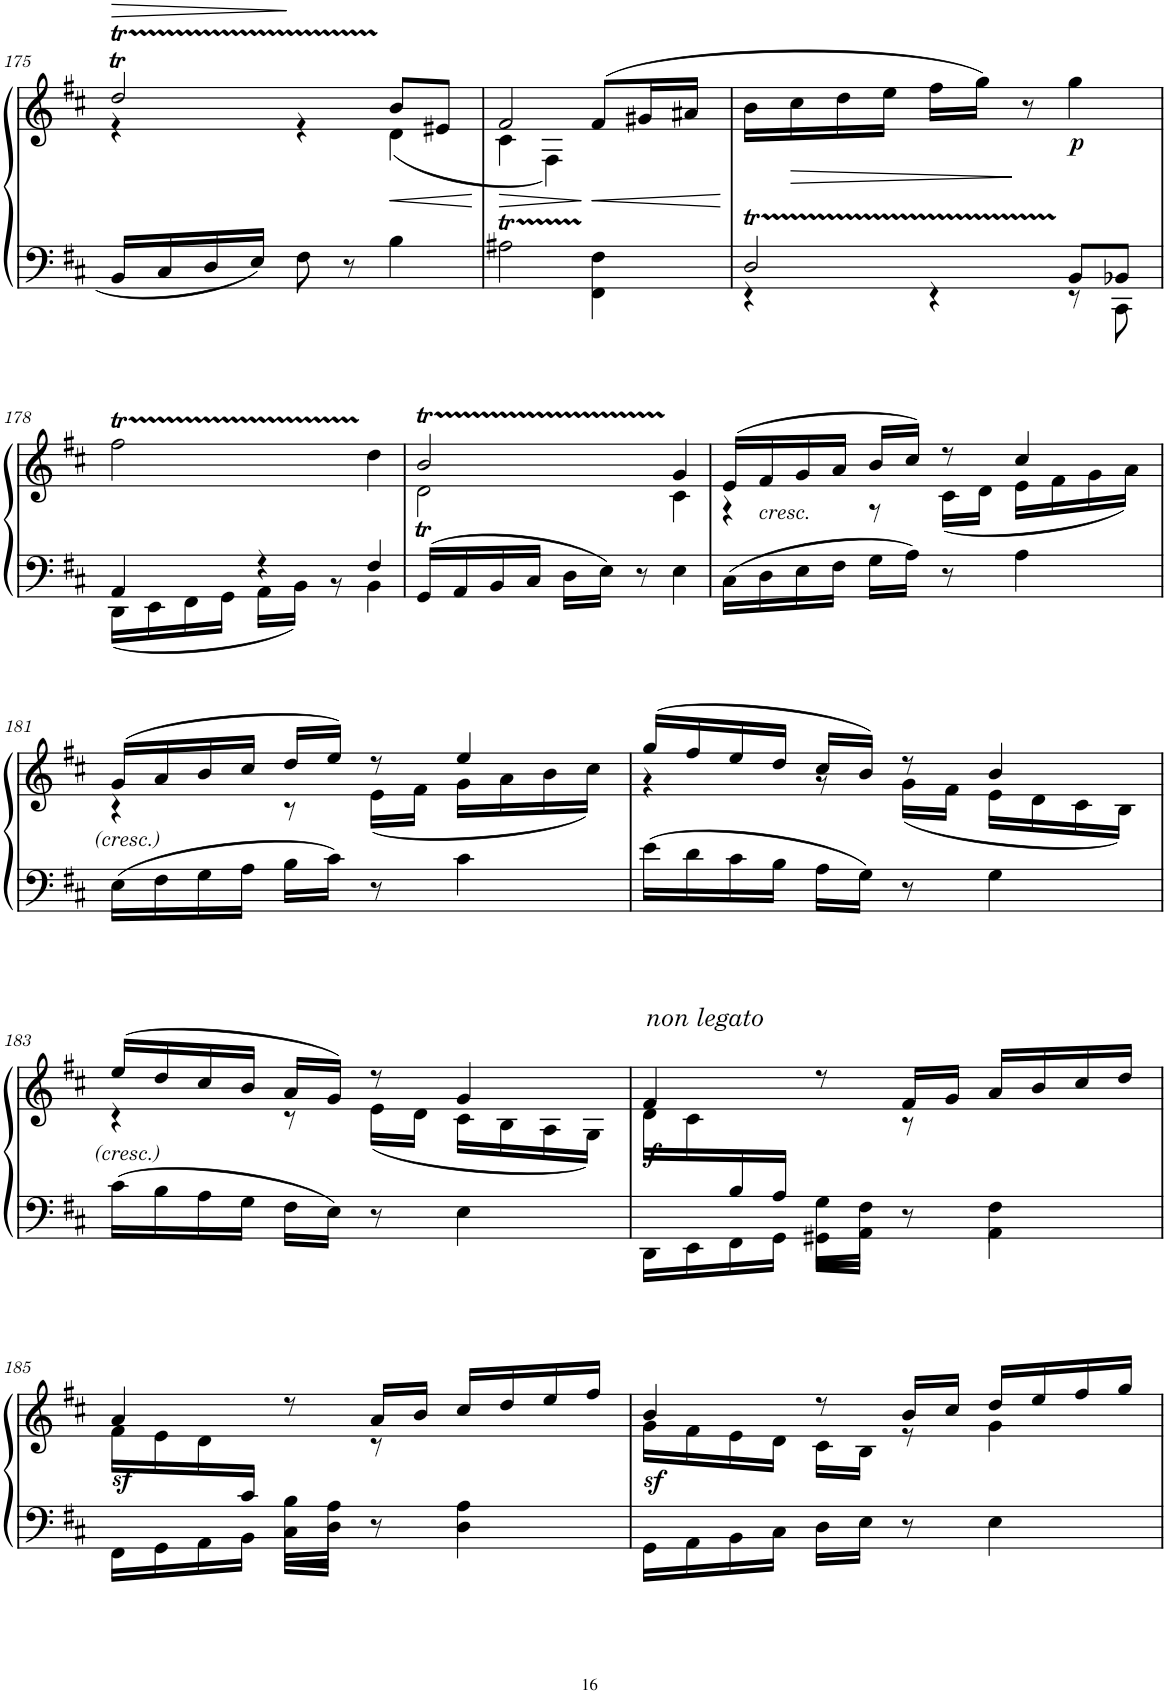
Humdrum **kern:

**kern	**kern	**dynam
*part1	*part1	*part1
*staff2	*staff1	*staff1/2
*I"Piano	*	*
*I'Pno.	*	*
!!LO:PB:g=z
*clefF4	*clefG2	*
*k[f#c#]	*k[f#c#]	*
*M3/4	*M3/4	*
=175	=175	=175
!	!	!LO:HP:b
*	*^	*
16BB/LL	2ddTT/	4r	>
16C#/	.	.	.
16D/	.	.	.
16E/JJ	.	.	.
8F#\	.	4r	]
8r	.	.	.
!	!	!	!LO:HP:b
4B\	8b/L	(4d\	<
.	8e#X/J	.	.
*	*v	*v	*
.	.	[
=176	=176	=176
*^	*	*
!	!	!	!LO:HP:b
*	*	*^	*
2ryy	2A#Xt\	2f#/	4c#\	>
.	.	.	4F#\)	.
!	!	!	!	!LO:HP:n=1:b
4F#\	4FF#\	(8f#/L	4ryy	] <
.	.	16g#X/L	.	.
.	.	16a#X/JJ	.	.
*v	*v	*	*	*
*	*v	*v	*
.	.	[
=177	=177	=177
*^	*	*
2DT/	4r	16b\LL	.
!	!	!	!LO:HP:b
.	.	16cc#\	>
.	.	16dd\	.
.	.	16ee\JJ	.
.	4r	16ff#\LL	.
.	.	16gg\JJ)	.
.	.	8r	]
!	!	!	!LO:DY:b
8BB/L	8r	4gg\	p
8BB-X/J	8CC#\	.	.
!!LO:LB:g=z
=178	=178	=178	=178
4AA/	16DD\LL	2ff#t\	.
.	16EE\	.	.
.	16FF#\	.	.
.	16GG\JJ	.	.
4r	16AA\LL	.	.
.	16BB\JJ	.	.
.	8r	.	.
4F#/	4BB\	4dd\	.
*v	*v	*	*
=179	=179	=179
*	*^	*
16GG/LL	2bT/	2dT\	.
16AA/	.	.	.
16BB/	.	.	.
16C#/JJ	.	.	.
16D\LL	.	.	.
16E\JJ	.	.	.
8r	.	.	.
4E\	4g/	4c#\	.
=180	=180	=180	=180
16C#\LL	(16e/LL	4r	.
!	!LO:TX:b:i:t=cresc.	!	!
16D\	16f#/	.	.
16E\	16g/	.	.
16F#\JJ	16a/JJ	.	.
16G\LL	16b/LL	8r	.
16A\JJ	16cc#/JJ)	.	.
8r	8r	(16c#\LL	.
.	.	16d\JJ	.
4A\	4cc#/	16e\LL	.
.	.	16f#\	.
.	.	16g\	.
.	.	16a\JJ)	.
!!LO:LB:g=z	!!
=181	=181	=181	=181
16E\LL	(16g/LL	4r	.
16F#\	16a/	.	.
16G\	16b/	.	.
16A\JJ	16cc#/JJ	.	.
16B\LL	16dd/LL	8r	.
16c#\JJ	16ee/JJ)	.	.
8r	8r	(16e\LL	.
.	.	16f#\JJ	.
4c#\	4ee/	16g\LL	.
.	.	16a\	.
.	.	16b\	.
.	.	16cc#\JJ)	.
=182	=182	=182	=182
16e\LL	(16gg/LL	4r	.
16d\	16ff#/	.	.
16c#\	16ee/	.	.
16B\JJ	16dd/JJ	.	.
16A\LL	16cc#/LL	8r	.
16G\JJ	16b/JJ)	.	.
8r	8r	(16g\LL	.
.	.	16f#\JJ	.
4G\	4b/	16e\LL	.
.	.	16d\	.
.	.	16c#\	.
.	.	16B\JJ)	.
!!LO:LB:g=z	!!
=183	=183	=183	=183
16c#\LL	(16ee/LL	4r	.
16B\	16dd/	.	.
16A\	16cc#/	.	.
16G\JJ	16b/JJ	.	.
16F#\LL	16a/LL	8r	.
16E\JJ	16g/JJ)	.	.
8r	8r	(16e\LL	.
.	.	16d\JJ	.
4E\	4g/	16c#\LL	.
.	.	16B\	.
.	.	16A\	.
.	.	16G\JJ)	.
=184	=184	=184	=184
*^	*	*	*
!	!	!LO:TX:a:i:t=non legato	!	!
!	!	!	!	!LO:DY:b
8ryy	16DD\LL	4f#/	16d\LL	f
.	16EE\	.	16c#\	.
16B/	16FF#\	.	4ryy	.
16A/JJ	16GG\JJ	.	.	.
16G\LL	16GG#X\LL	8r	.	.
16F#\JJ	16AA\JJ	.	.	.
8ryy	8r	16f#/LL	8r	.
.	.	16g/JJ	.	.
4F#\	4AA\	16a/LL	4ryy	.
.	.	16b/	.	.
.	.	16cc#/	.	.
.	.	16dd/JJ	.	.
!!LO:LB:g=z	!!
=185	=185	=185	=185	=185
!	!	!	!	!LO:DY:b
8.ryy	16FF#\LL	4a/	16f#\LL	sf
.	16GG\	.	16e\	.
.	16AA\	.	16d\	.
16c#/JJ	16BB\JJ	.	8.ryy	.
16B\LL	16C#\LL	8r	.	.
16A\JJ	16D\JJ	.	.	.
8ryy	8r	16a/LL	8r	.
.	.	16b/JJ	.	.
4A\	4D\	16cc#/LL	4ryy	.
.	.	16dd/	.	.
.	.	16ee/	.	.
.	.	16ff#/JJ	.	.
*v	*v	*	*	*
=186	=186	=186	=186
!	!	!	!LO:DY:b
16GG\LL	4b/	16g\LL	sf
16AA\	.	16f#\	.
16BB\	.	16e\	.
16C#\JJ	.	16d\JJ	.
16D\LL	8r	16c#\LL	.
16E\JJ	.	16B\JJ	.
8r	16b/LL	8r	.
.	16cc#/JJ	.	.
4E\	16dd/LL	4g\	.
.	16ee/	.	.
.	16ff#/	.	.
.	16gg/JJ	.	.
*	*v	*v	*
=	=	=
*-	*-	*-
